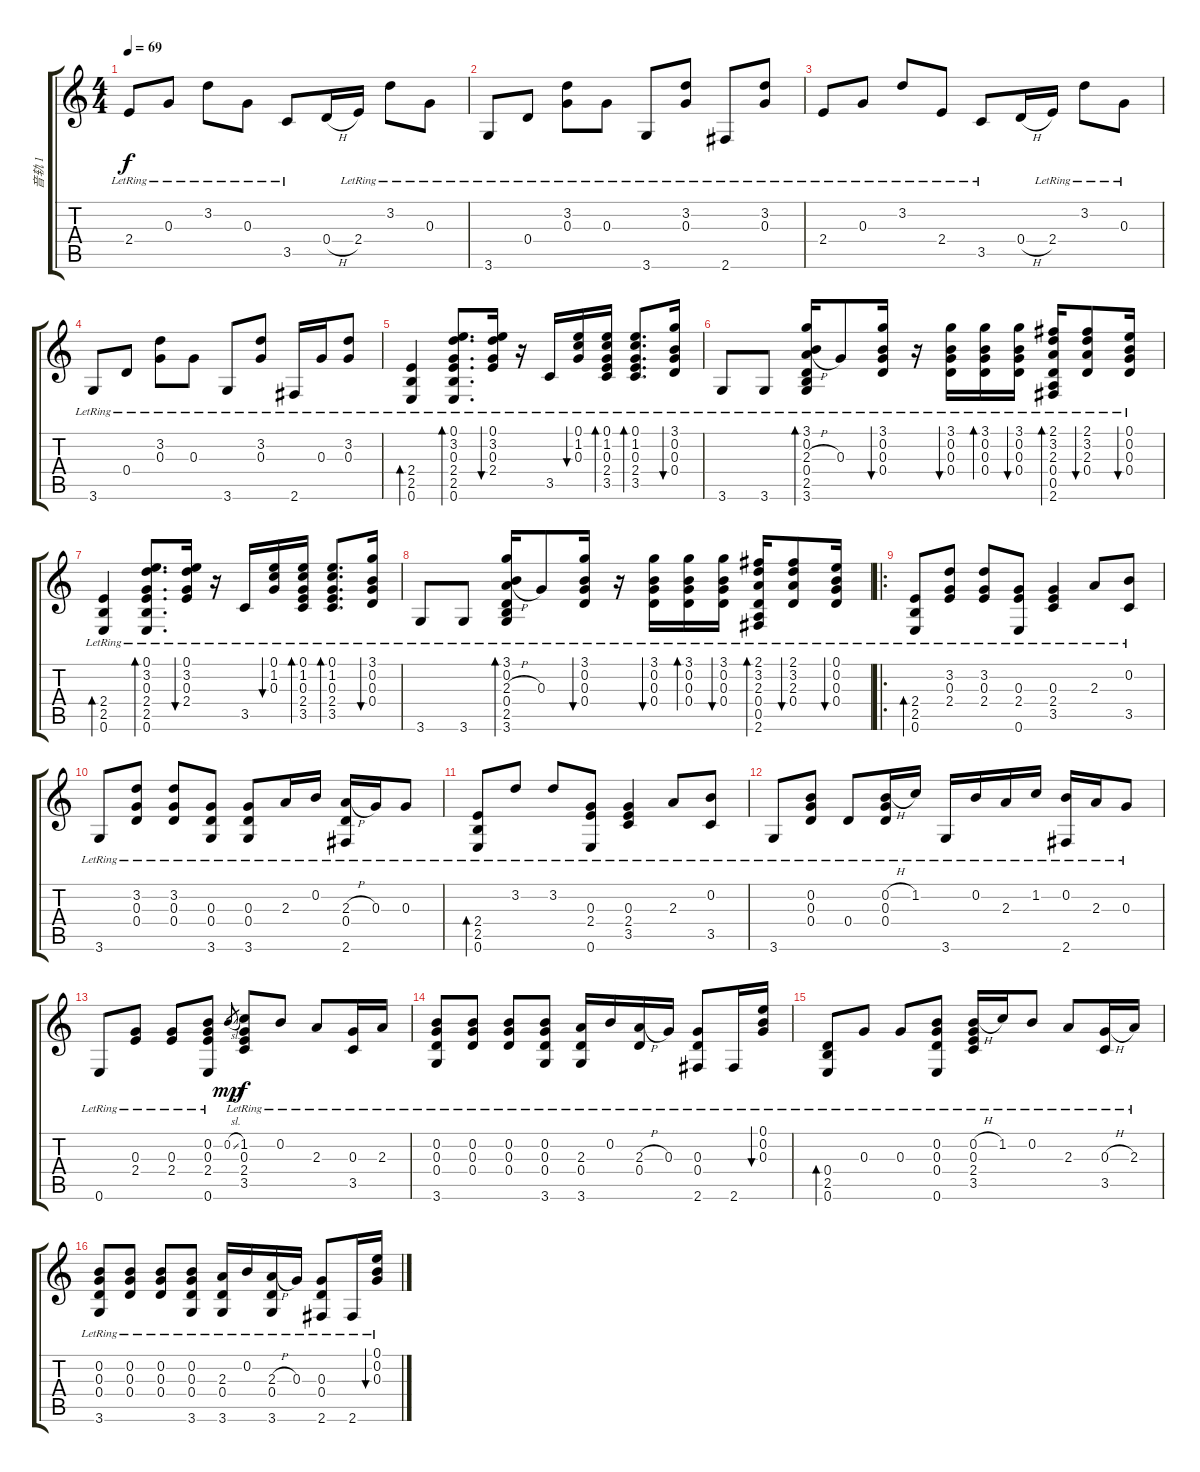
\track ("音轨 1" "音轨 1") {instrument acousticguitarnylon}
\staff {score tabs}
\tuning (E4 B3 G3 D3 A2 E2) {hide}
\ts (4 4)
\tempo 69
\clef g2
\ks c
2.4{lr}.8{dy f instrument acousticguitarnylon} 0.3{lr}.8 3.2{lr}.8 0.3{lr}.8 3.5{lr}.8 0.4{h}.16 2.4{lr}.16 3.2{lr}.8 0.3{lr}.8 |
3.6{lr}.8 0.4{lr}.8 (3.2{lr} 0.3{lr}).8 0.3{lr}.8 3.6{lr}.8 (3.2{lr} 0.3{lr}).8 2.6{lr}.8 (3.2{lr} 0.3{lr}).8 |
2.4{lr}.8 0.3{lr}.8 3.2{lr}.8 2.4{lr}.8 3.5{lr}.8 0.4{h}.16 2.4{lr}.16 3.2{lr}.8 0.3{lr}.8 |
3.6{lr}.8 0.4{lr}.8 (3.2{lr} 0.3{lr}).8 0.3{lr}.8 3.6{lr}.8 (3.2{lr} 0.3{lr}).8 2.6{lr}.16 0.3{lr}.16 (3.2{lr} 0.3{lr}).8 |
(2.4{lr} 2.5{lr} 0.6{lr}).4{bd 60} (0.1{lr} 3.2{lr} 0.3{lr} 2.4{lr} 2.5{lr} 0.6{lr}).8{d bd 60} (0.1{lr} 3.2{lr} 0.3{lr} 2.4{lr}).16{bu 60} r.16 3.5{lr}.16 (0.1{lr} 1.2{lr} 0.3{lr}).16{bu 60} (0.1{lr} 1.2{lr} 0.3{lr} 2.4{lr} 3.5{lr}).16{bd 60} (0.1{lr} 1.2{lr} 0.3{lr} 2.4{lr} 3.5{lr}).8{d bd 60} (3.1{lr} 0.2{lr} 0.3{lr} 0.4{lr}).16{bu 60} |
3.6{lr}.8 3.6{lr}.8 (3.1{lr} 0.2{lr} 2.3{h} 0.4{lr} 2.5{lr} 3.6{lr}).16{bd 60} 0.3{lr}.8 (3.1{lr} 0.2{lr} 0.3{lr} 0.4{lr}).16{bu 60} r.16 (3.1{lr} 0.2{lr} 0.3{lr} 0.4{lr}).16{bu 60} (3.1{lr} 0.2{lr} 0.3{lr} 0.4{lr}).16{bd 60} (3.1{lr} 0.2{lr} 0.3{lr} 0.4{lr}).16{bu 60} (2.1{lr} 3.2{lr} 2.3{lr} 0.4{lr} 0.5{lr} 2.6{lr}).16{bd 60} (2.1{lr} 3.2{lr} 2.3{lr} 0.4{lr}).8{bu 60} (0.1{lr} 0.2{lr} 0.3{lr} 0.4{lr}).16{bu 60} |
(2.4{lr} 2.5{lr} 0.6{lr}).4{bd 60} (0.1{lr} 3.2{lr} 0.3{lr} 2.4{lr} 2.5{lr} 0.6{lr}).8{d bd 60} (0.1{lr} 3.2{lr} 0.3{lr} 2.4{lr}).16{bu 60} r.16 3.5{lr}.16 (0.1{lr} 1.2{lr} 0.3{lr}).16{bu 60} (0.1{lr} 1.2{lr} 0.3{lr} 2.4{lr} 3.5{lr}).16{bd 60} (0.1{lr} 1.2{lr} 0.3{lr} 2.4{lr} 3.5{lr}).8{d bd 60} (3.1{lr} 0.2{lr} 0.3{lr} 0.4{lr}).16{bu 60} |
3.6{lr}.8 3.6{lr}.8 (3.1{lr} 0.2{lr} 2.3{h} 0.4{lr} 2.5{lr} 3.6{lr}).16{bd 60} 0.3{lr}.8 (3.1{lr} 0.2{lr} 0.3{lr} 0.4{lr}).16{bu 60} r.16 (3.1{lr} 0.2{lr} 0.3{lr} 0.4{lr}).16{bu 60} (3.1{lr} 0.2{lr} 0.3{lr} 0.4{lr}).16{bd 60} (3.1{lr} 0.2{lr} 0.3{lr} 0.4{lr}).16{bu 60} (2.1{lr} 3.2{lr} 2.3{lr} 0.4{lr} 0.5{lr} 2.6{lr}).16{bd 60} (2.1{lr} 3.2{lr} 2.3{lr} 0.4{lr}).8{bu 60} (0.1{lr} 0.2{lr} 0.3{lr} 0.4{lr}).16{bu 60} |
\ro
(2.4{lr} 2.5{lr} 0.6{lr}).8{bd 240} (3.2{lr} 0.3{lr} 2.4{lr}).8 (3.2{lr} 0.3{lr} 2.4{lr}).8 (0.3{lr} 2.4{lr} 0.6{lr}).8 (0.3{lr} 2.4{lr} 3.5{lr}).4 2.3{lr}.8 (0.2{lr} 3.5{lr}).8 |
3.6{lr}.8 (3.2{lr} 0.3{lr} 0.4{lr}).8 (3.2{lr} 0.3{lr} 0.4{lr}).8 (0.3{lr} 0.4{lr} 3.6{lr}).8 (0.3{lr} 0.4{lr} 3.6{lr}).8 2.3{lr}.16 0.2{lr}.16 (2.3{h} 0.4{lr} 2.6{lr}).16 0.3{lr}.16 0.3{lr}.8 |
(2.4{lr} 2.5{lr} 0.6{lr}).8{bd 240} 3.2{lr}.8 3.2{lr}.8 (0.3{lr} 2.4{lr} 0.6{lr}).8 (0.3{lr} 2.4{lr} 3.5{lr}).4 2.3{lr}.8 (0.2{lr} 3.5{lr}).8 |
3.6{lr}.8 (0.2{lr} 0.3{lr} 0.4{lr}).8 0.4{lr}.8 (0.2{h} 0.3{lr} 0.4{lr}).16 1.2{lr}.16 3.6{lr}.16 0.2{lr}.16 2.3{lr}.16 1.2{lr}.16 (0.2{lr} 2.6{lr}).16 2.3{lr}.16 0.3{lr}.8 |
0.6{lr}.8 (0.3{lr} 2.4{lr}).8 (0.3{lr} 2.4{lr}).8 (0.2{lr} 0.3{lr} 2.4{lr} 0.6{lr}).8 0.2{sl}.8{gr dy mp} (1.2{lr} 0.3{lr} 2.4{lr} 3.5{lr}).8{dy f} 0.2{lr}.8 2.3{lr}.8 (0.3{lr} 3.5{lr}).16 2.3{lr}.16 |
(0.2{lr} 0.3{lr} 0.4{lr} 3.6{lr}).8 (0.2{lr} 0.3{lr} 0.4{lr}).8 (0.2{lr} 0.3{lr} 0.4{lr}).8 (0.2{lr} 0.3{lr} 0.4{lr} 3.6{lr}).8 (2.3{lr} 0.4{lr} 3.6{lr}).16 0.2{lr}.16 (2.3{h} 0.4{lr}).16 0.3{lr}.16 (0.3{lr} 0.4{lr} 2.6{lr}).8 2.6{lr}.16 (0.1{lr} 0.2{lr} 0.3{lr}).16{bu 120} |
(0.4{lr} 2.5{lr} 0.6{lr}).8{bd 120} 0.3{lr}.8 0.3{lr}.8 (0.2{lr} 0.3{lr} 0.4{lr} 0.6{lr}).8 (0.2{h} 0.3{lr} 2.4{lr} 3.5{lr}).16 1.2{lr}.16 0.2{lr}.8 2.3{lr}.8 (0.3{h} 3.5{lr}).16 2.3{lr}.16 |
(0.2{lr} 0.3{lr} 0.4{lr} 3.6{lr}).8 (0.2{lr} 0.3{lr} 0.4{lr}).8 (0.2{lr} 0.3{lr} 0.4{lr}).8 (0.2{lr} 0.3{lr} 0.4{lr} 3.6{lr}).8 (2.3{lr} 0.4{lr} 3.6{lr}).16 0.2{lr}.16 (2.3{h} 0.4{lr} 3.6{lr}).16 0.3{lr}.16 (0.3{lr} 0.4{lr} 2.6{lr}).8 2.6{lr}.16 (0.1{lr} 0.2{lr} 0.3{lr}).16{bu 120}
